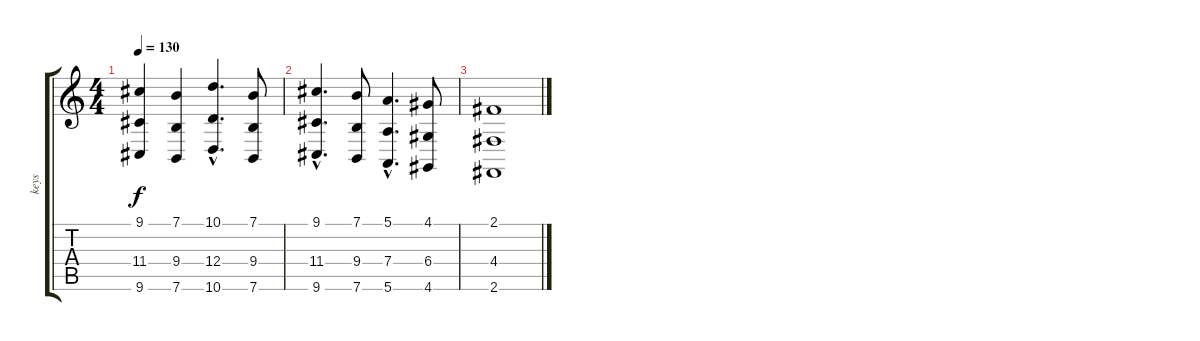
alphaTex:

\track ("keys" "keys") {instrument choiraahs}
\staff {score tabs}
\tuning (E4 B3 G3 D3 A2 E2) {hide}
\ts (4 4)
\tempo 130
\clef g2
\ks c
(9.1 11.4 9.6).4{dy f} (7.1 9.4 7.6).4 (10.1{hac} 12.4{hac} 10.6{hac}).4{d} (7.1 9.4 7.6).8 |
(9.1{hac} 11.4{hac} 9.6{hac}).4{d} (7.1 9.4 7.6).8 (5.1{hac} 7.4{hac} 5.6{hac}).4{d} (4.1 6.4 4.6).8 |
(2.1 4.4 2.6).1
